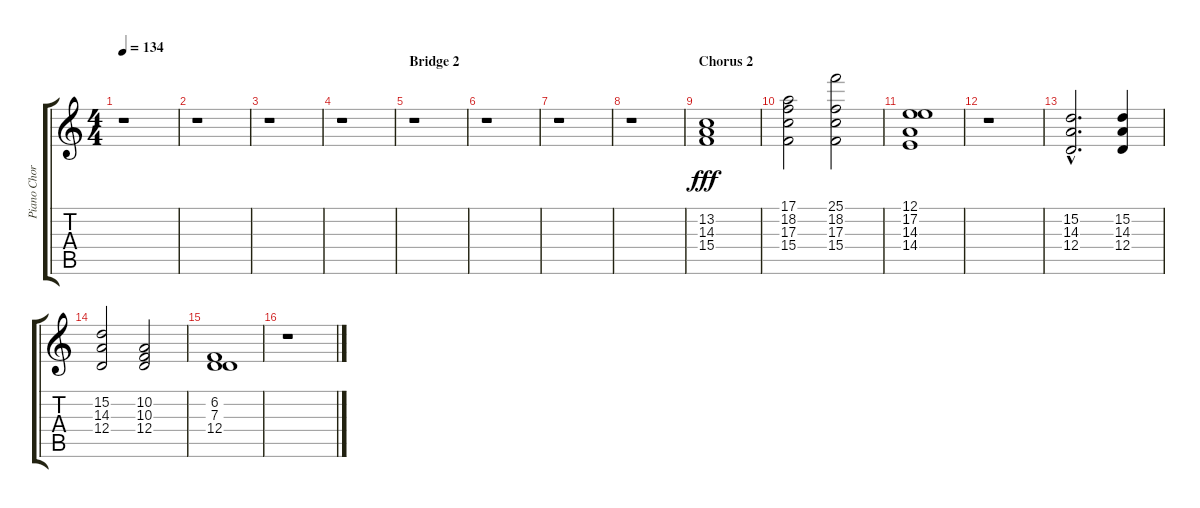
\track ("Piano Chords" "Piano Chor") {instrument acousticgrandpiano}
\staff {score tabs}
\tuning (E4 B3 G3 D3 A2 E2) {hide}
\ts (4 4)
\tempo 134
\clef g2
\ks c
r.1{dy fff} |
r.1 |
r.1 |
r.1 |
\section ("" "Bridge 2")
r.1 |
r.1 |
r.1 |
r.1 |
\section ("" "Chorus 2")
(13.2 14.3 15.4).1 |
(17.1 18.2 17.3 15.4).2 (25.1 18.2 17.3 15.4).2 |
(12.1 17.2 14.3 14.4).1 |
r.1 |
(15.2{hac} 14.3{hac} 12.4{hac}).2{d} (15.2 14.3 12.4).4 |
(15.2 14.3 12.4).2 (10.2 10.3 12.4).2 |
(6.2 7.3 12.4).1 |
r.1
